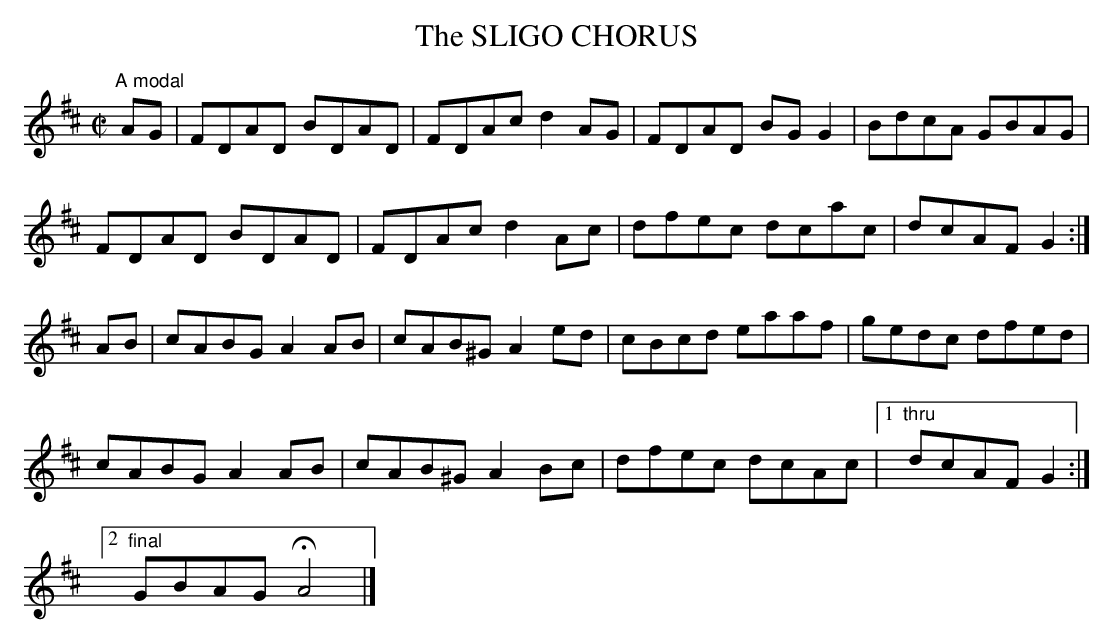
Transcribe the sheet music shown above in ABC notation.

X:1
T:SLIGO CHORUS, The
since both parts ended on "G" which shouldn't normally happen in a
tune in the key of D. I think I sort of solved the problem but I await
comments.
M:C|
L:1/8
K:D
"^A modal"
AG|FDAD BDAD|FDAc d2AG|FDAD BGG2|BdcA GBAG|
FDAD BDAD|FDAc d2Ac|dfec dcac|dcAF G2 :|
AB|cABG A2AB|cAB^G A2ed|cBcd eaaf|gedc dfed|
cABG A2AB|cAB^G A2Bc|dfec dcAc|1 "thru"dcAF G2 :|
[2 "final"GBAG HA4|]
